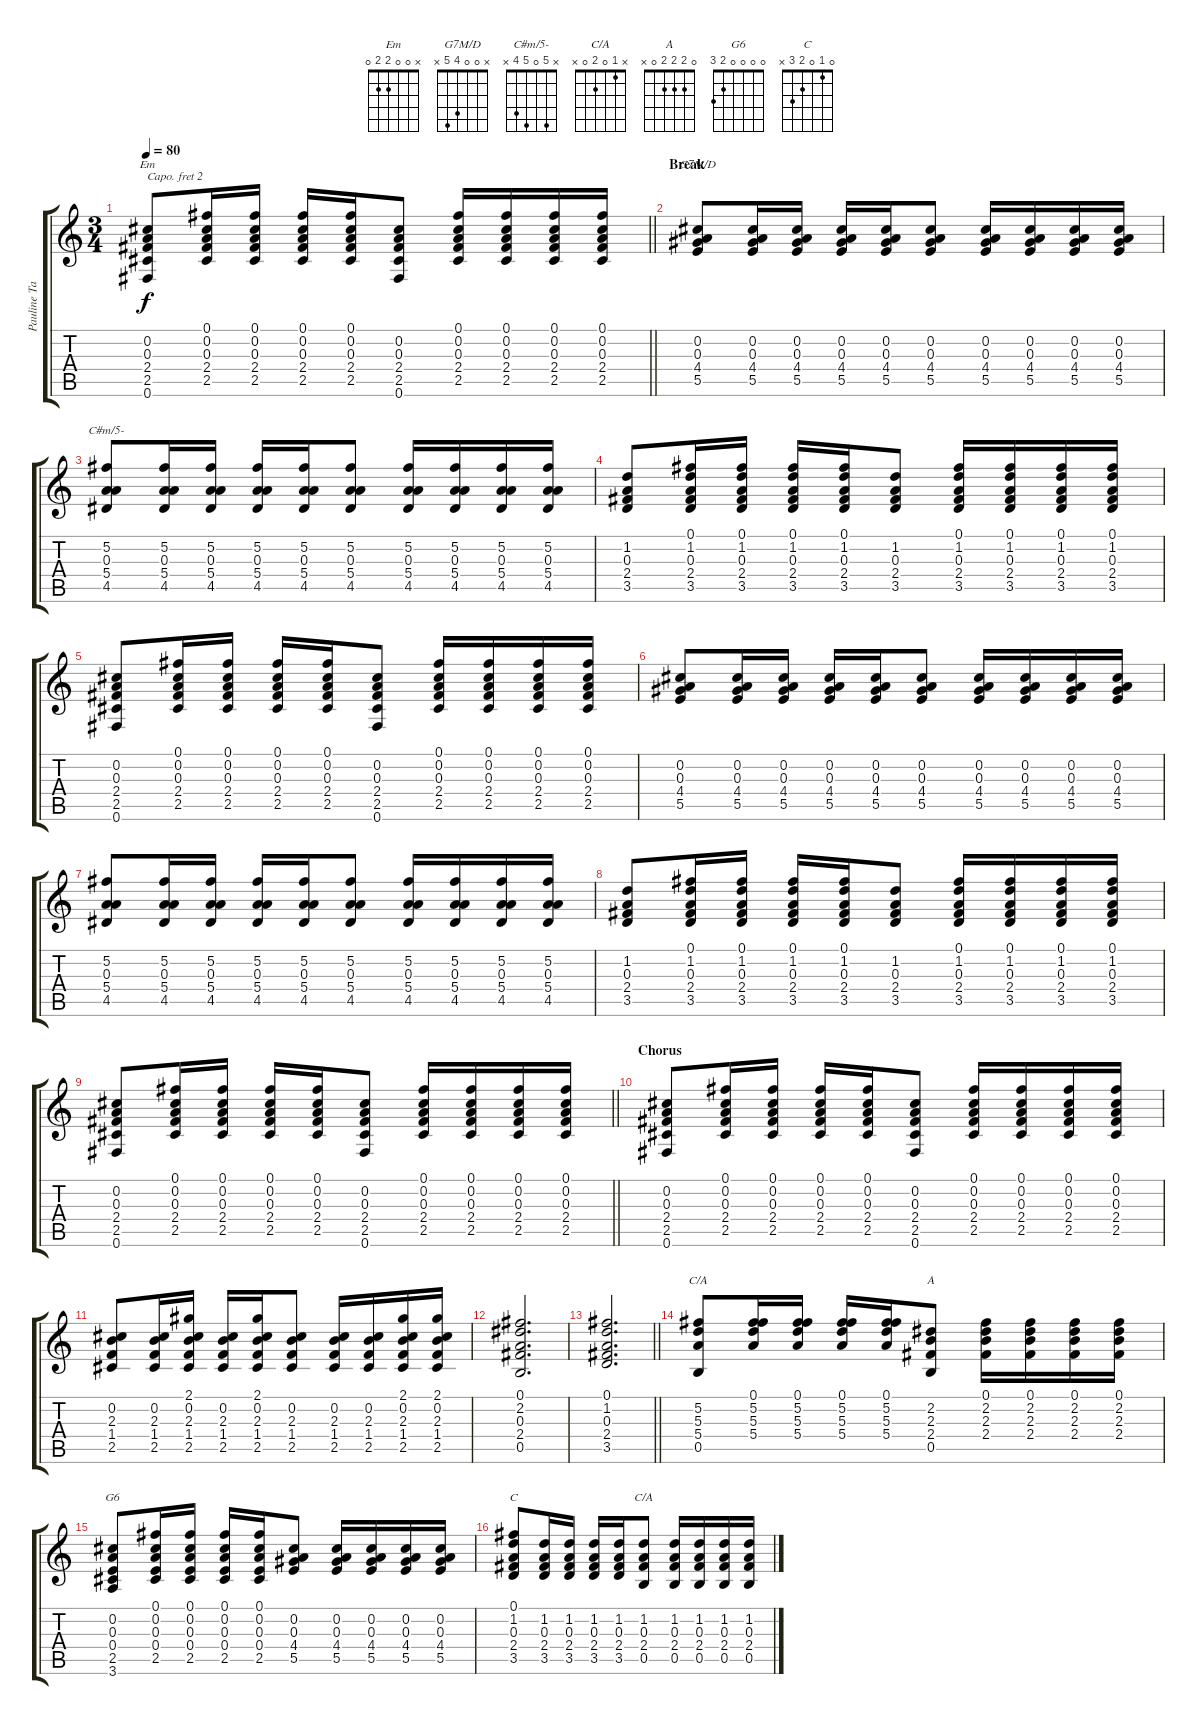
\track ("Pauline Taylor (Guitar)" "Pauline Ta") {instrument acousticguitarsteel}
\staff {score tabs}
\capo 2
\tuning (E4 B3 G3 D3 A2 E2) {hide}
\chord ("Em" x 0 0 2 2 0)
\chord ("G7M/D" x 0 0 4 5 x)
\chord ("C#m/5-" x 5 0 5 4 x)
\chord ("C/A" 0 5 5 5 0 x)
\chord ("A" 0 2 2 2 0 x)
\chord ("G6" 0 0 0 0 2 3)
\chord ("C" 0 1 0 2 3 x)
\chord ("C/A" x 1 0 2 0 x)
\ts (3 4)
\tempo 80
\clef g2
\barLineRight lightlight
\ks c
(0.2 0.3 2.4 2.5 0.6).8{ch "Em" dy f} (0.1 0.2 0.3 2.4 2.5).16 (0.1 0.2 0.3 2.4 2.5).16 (0.1 0.2 0.3 2.4 2.5).16 (0.1 0.2 0.3 2.4 2.5).16 (0.2 0.3 2.4 2.5 0.6).8 (0.1 0.2 0.3 2.4 2.5).16 (0.1 0.2 0.3 2.4 2.5).16 (0.1 0.2 0.3 2.4 2.5).16 (0.1 0.2 0.3 2.4 2.5).16 |
\section ("" "Break")
(0.2 0.3 4.4 5.5).8{ch "G7M/D"} (0.2 0.3 4.4 5.5).16 (0.2 0.3 4.4 5.5).16 (0.2 0.3 4.4 5.5).16 (0.2 0.3 4.4 5.5).16 (0.2 0.3 4.4 5.5).8 (0.2 0.3 4.4 5.5).16 (0.2 0.3 4.4 5.5).16 (0.2 0.3 4.4 5.5).16 (0.2 0.3 4.4 5.5).16 |
(5.2 0.3 5.4 4.5).8{ch "C#m/5-"} (5.2 0.3 5.4 4.5).16 (5.2 0.3 5.4 4.5).16 (5.2 0.3 5.4 4.5).16 (5.2 0.3 5.4 4.5).16 (5.2 0.3 5.4 4.5).8 (5.2 0.3 5.4 4.5).16 (5.2 0.3 5.4 4.5).16 (5.2 0.3 5.4 4.5).16 (5.2 0.3 5.4 4.5).16 |
(1.2 0.3 2.4 3.5).8 (0.1 1.2 0.3 2.4 3.5).16 (0.1 1.2 0.3 2.4 3.5).16 (0.1 1.2 0.3 2.4 3.5).16 (0.1 1.2 0.3 2.4 3.5).16 (1.2 0.3 2.4 3.5).8 (0.1 1.2 0.3 2.4 3.5).16 (0.1 1.2 0.3 2.4 3.5).16 (0.1 1.2 0.3 2.4 3.5).16 (0.1 1.2 0.3 2.4 3.5).16 |
(0.2 0.3 2.4 2.5 0.6).8 (0.1 0.2 0.3 2.4 2.5).16 (0.1 0.2 0.3 2.4 2.5).16 (0.1 0.2 0.3 2.4 2.5).16 (0.1 0.2 0.3 2.4 2.5).16 (0.2 0.3 2.4 2.5 0.6).8 (0.1 0.2 0.3 2.4 2.5).16 (0.1 0.2 0.3 2.4 2.5).16 (0.1 0.2 0.3 2.4 2.5).16 (0.1 0.2 0.3 2.4 2.5).16 |
(0.2 0.3 4.4 5.5).8 (0.2 0.3 4.4 5.5).16 (0.2 0.3 4.4 5.5).16 (0.2 0.3 4.4 5.5).16 (0.2 0.3 4.4 5.5).16 (0.2 0.3 4.4 5.5).8 (0.2 0.3 4.4 5.5).16 (0.2 0.3 4.4 5.5).16 (0.2 0.3 4.4 5.5).16 (0.2 0.3 4.4 5.5).16 |
(5.2 0.3 5.4 4.5).8 (5.2 0.3 5.4 4.5).16 (5.2 0.3 5.4 4.5).16 (5.2 0.3 5.4 4.5).16 (5.2 0.3 5.4 4.5).16 (5.2 0.3 5.4 4.5).8 (5.2 0.3 5.4 4.5).16 (5.2 0.3 5.4 4.5).16 (5.2 0.3 5.4 4.5).16 (5.2 0.3 5.4 4.5).16 |
(1.2 0.3 2.4 3.5).8 (0.1 1.2 0.3 2.4 3.5).16 (0.1 1.2 0.3 2.4 3.5).16 (0.1 1.2 0.3 2.4 3.5).16 (0.1 1.2 0.3 2.4 3.5).16 (1.2 0.3 2.4 3.5).8 (0.1 1.2 0.3 2.4 3.5).16 (0.1 1.2 0.3 2.4 3.5).16 (0.1 1.2 0.3 2.4 3.5).16 (0.1 1.2 0.3 2.4 3.5).16 |
\barLineRight lightlight
(0.2 0.3 2.4 2.5 0.6).8 (0.1 0.2 0.3 2.4 2.5).16 (0.1 0.2 0.3 2.4 2.5).16 (0.1 0.2 0.3 2.4 2.5).16 (0.1 0.2 0.3 2.4 2.5).16 (0.2 0.3 2.4 2.5 0.6).8 (0.1 0.2 0.3 2.4 2.5).16 (0.1 0.2 0.3 2.4 2.5).16 (0.1 0.2 0.3 2.4 2.5).16 (0.1 0.2 0.3 2.4 2.5).16 |
\section ("" "Chorus")
(0.2 0.3 2.4 2.5 0.6).8 (0.1 0.2 0.3 2.4 2.5).16 (0.1 0.2 0.3 2.4 2.5).16 (0.1 0.2 0.3 2.4 2.5).16 (0.1 0.2 0.3 2.4 2.5).16 (0.2 0.3 2.4 2.5 0.6).8 (0.1 0.2 0.3 2.4 2.5).16 (0.1 0.2 0.3 2.4 2.5).16 (0.1 0.2 0.3 2.4 2.5).16 (0.1 0.2 0.3 2.4 2.5).16 |
(0.2 2.3 1.4 2.5).8 (0.2 2.3 1.4 2.5).16 (2.1 0.2 2.3 1.4 2.5).16 (0.2 2.3 1.4 2.5).16 (2.1 0.2 2.3 1.4 2.5).16 (0.2 2.3 1.4 2.5).8 (0.2 2.3 1.4 2.5).16 (0.2 2.3 1.4 2.5).16 (2.1 0.2 2.3 1.4 2.5).16 (2.1 0.2 2.3 1.4 2.5).16 |
(0.1 2.2 0.3 2.4 0.5).2{d} |
\barLineRight lightlight
(0.1 1.2 0.3 2.4 3.5).2{d} |
\section ("" "")
(5.2 5.3 5.4 0.5).8{ch "C/A"} (0.1 5.2 5.3 5.4).16 (0.1 5.2 5.3 5.4).16 (0.1 5.2 5.3 5.4).16 (0.1 5.2 5.3 5.4).16 (2.2 2.3 2.4 0.5).8{ch "A"} (0.1 2.2 2.3 2.4).16 (0.1 2.2 2.3 2.4).16 (0.1 2.2 2.3 2.4).16 (0.1 2.2 2.3 2.4).16 |
(0.2 0.3 0.4 2.5 3.6).8{ch "G6"} (0.1 0.2 0.3 0.4 2.5).16 (0.1 0.2 0.3 0.4 2.5).16 (0.1 0.2 0.3 0.4 2.5).16 (0.1 0.2 0.3 0.4 2.5).16 (0.2 0.3 4.4 5.5).8 (0.2 0.3 4.4 5.5).16 (0.2 0.3 4.4 5.5).16 (0.2 0.3 4.4 5.5).16 (0.2 0.3 4.4 5.5).16 |
(0.1 1.2 0.3 2.4 3.5).8{ch "C"} (1.2 0.3 2.4 3.5).16 (1.2 0.3 2.4 3.5).16 (1.2 0.3 2.4 3.5).16 (1.2 0.3 2.4 3.5).16 (1.2 0.3 2.4 0.5).8{ch "C/A"} (1.2 0.3 2.4 0.5).16 (1.2 0.3 2.4 0.5).16 (1.2 0.3 2.4 0.5).16 (1.2 0.3 2.4 0.5).16
